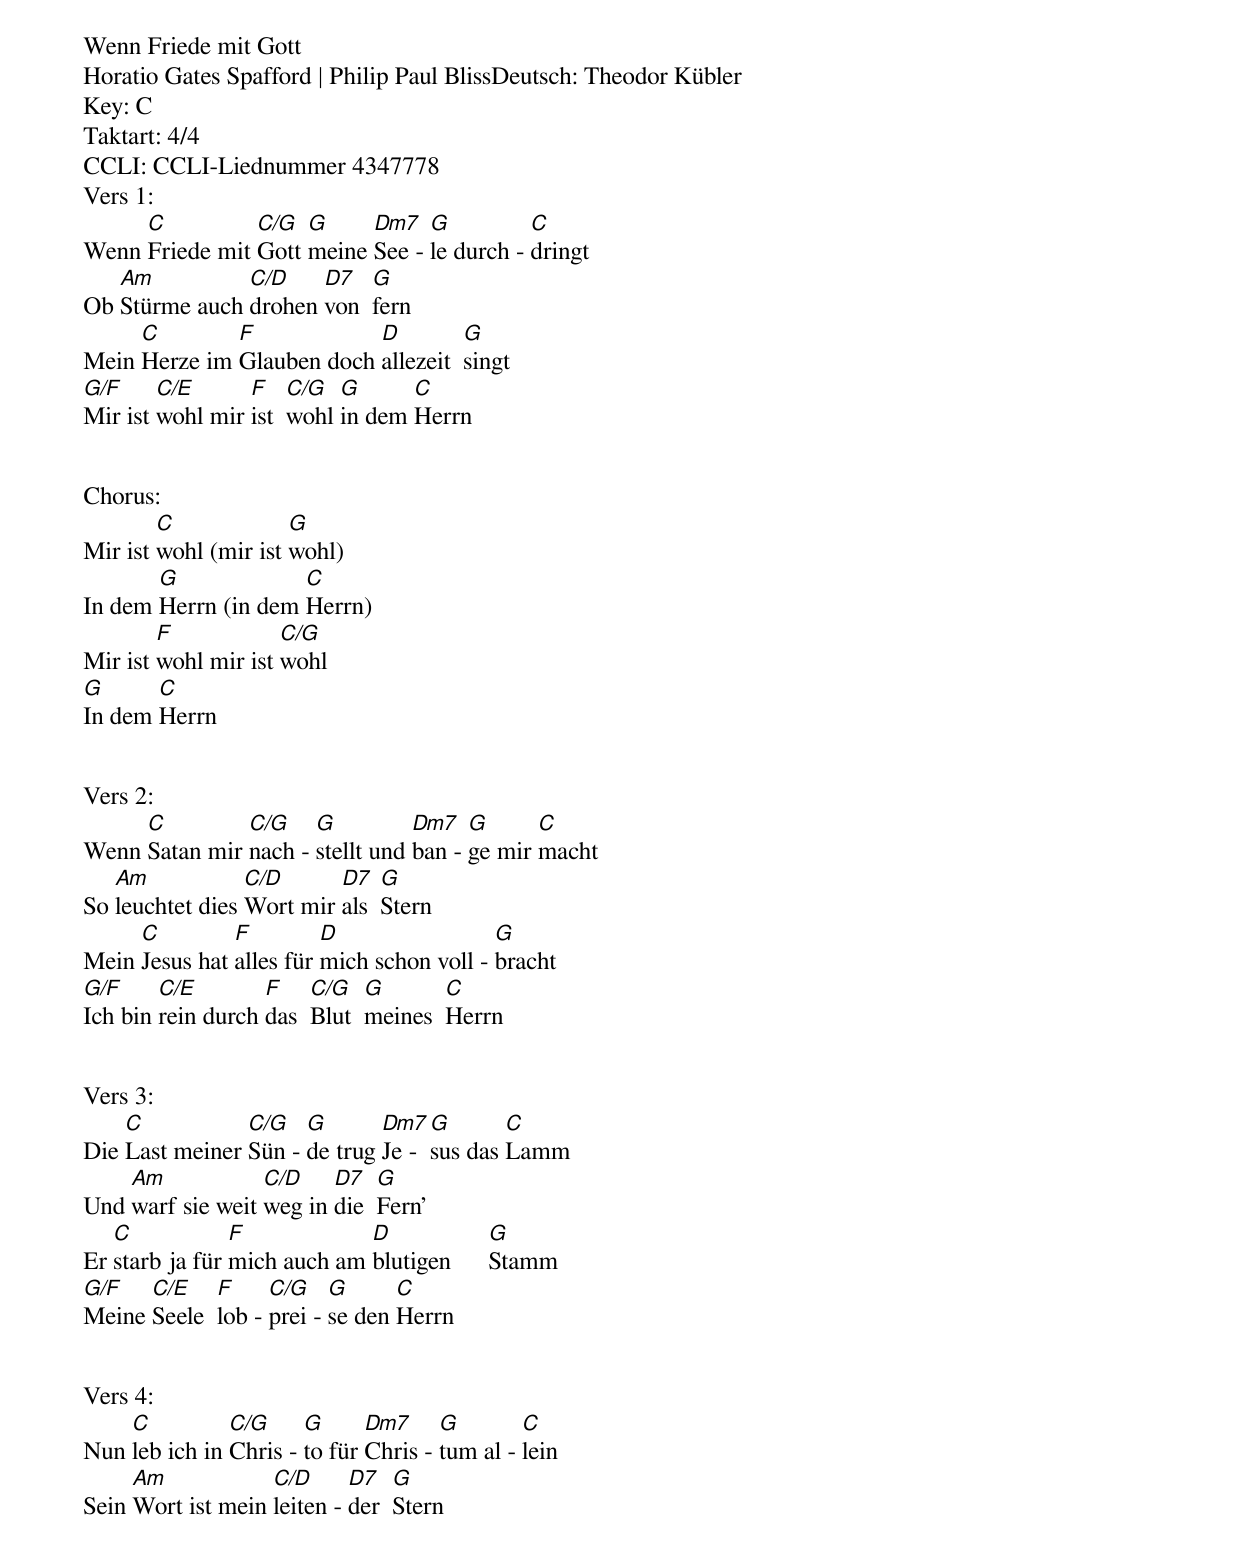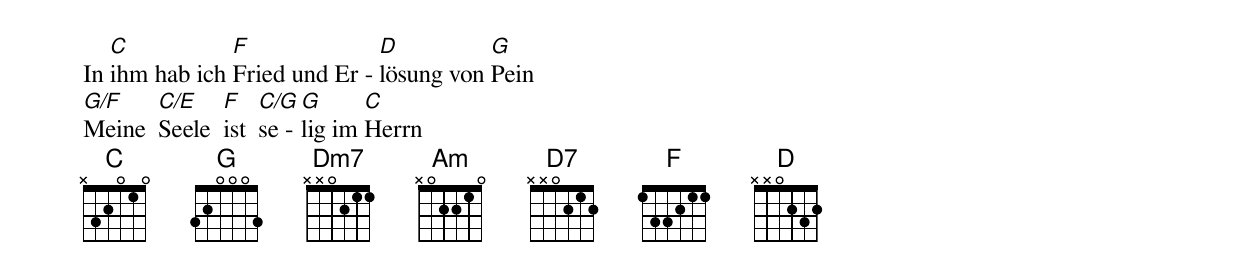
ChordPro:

Wenn Friede mit Gott
Horatio Gates Spafford | Philip Paul BlissDeutsch: Theodor Kübler
Key: C
Taktart: 4/4
CCLI: CCLI-Liednummer 4347778
Vers 1:
Wenn [C]Friede mit [C/G]Gott [G]meine [Dm7]See - [G]le durch - [C]dringt
Ob [Am]Stürme auch [C/D]drohen [D7]von  [G]fern
Mein [C]Herze im [F]Glauben doch [D]allezeit  [G]singt
[G/F]Mir ist [C/E]wohl mir [F]ist  [C/G]wohl [G]in dem [C]Herrn


Chorus:
Mir ist [C]wohl (mir ist [G]wohl)
In dem [G]Herrn (in dem [C]Herrn)
Mir ist [F]wohl mir ist [C/G]wohl
[G]In dem [C]Herrn


Vers 2:
Wenn [C]Satan mir [C/G]nach - [G]stellt und [Dm7]ban - [G]ge mir [C]macht
So [Am]leuchtet dies [C/D]Wort mir [D7]als  [G]Stern
Mein [C]Jesus hat [F]alles für [D]mich schon voll - [G]bracht
[G/F]Ich bin [C/E]rein durch [F]das  [C/G]Blut  [G]meines  [C]Herrn


Vers 3:
Die [C]Last meiner [C/G]Sün - [G]de trug [Dm7]Je - [G]sus das [C]Lamm
Und [Am]warf sie weit [C/D]weg in [D7]die  [G]Fern'
Er [C]starb ja für [F]mich auch am [D]blutigen      [G]Stamm
[G/F]Meine [C/E]Seele  [F]lob - [C/G]prei - [G]se den [C]Herrn


Vers 4:
Nun [C]leb ich in [C/G]Chris - [G]to für [Dm7]Chris - [G]tum al - [C]lein
Sein [Am]Wort ist mein [C/D]leiten - [D7]der  [G]Stern
In [C]ihm hab ich [F]Fried und Er - [D]lösung von [G]Pein
[G/F]Meine  [C/E]Seele  [F]ist  [C/G]se - [G]lig im [C]Herrn
